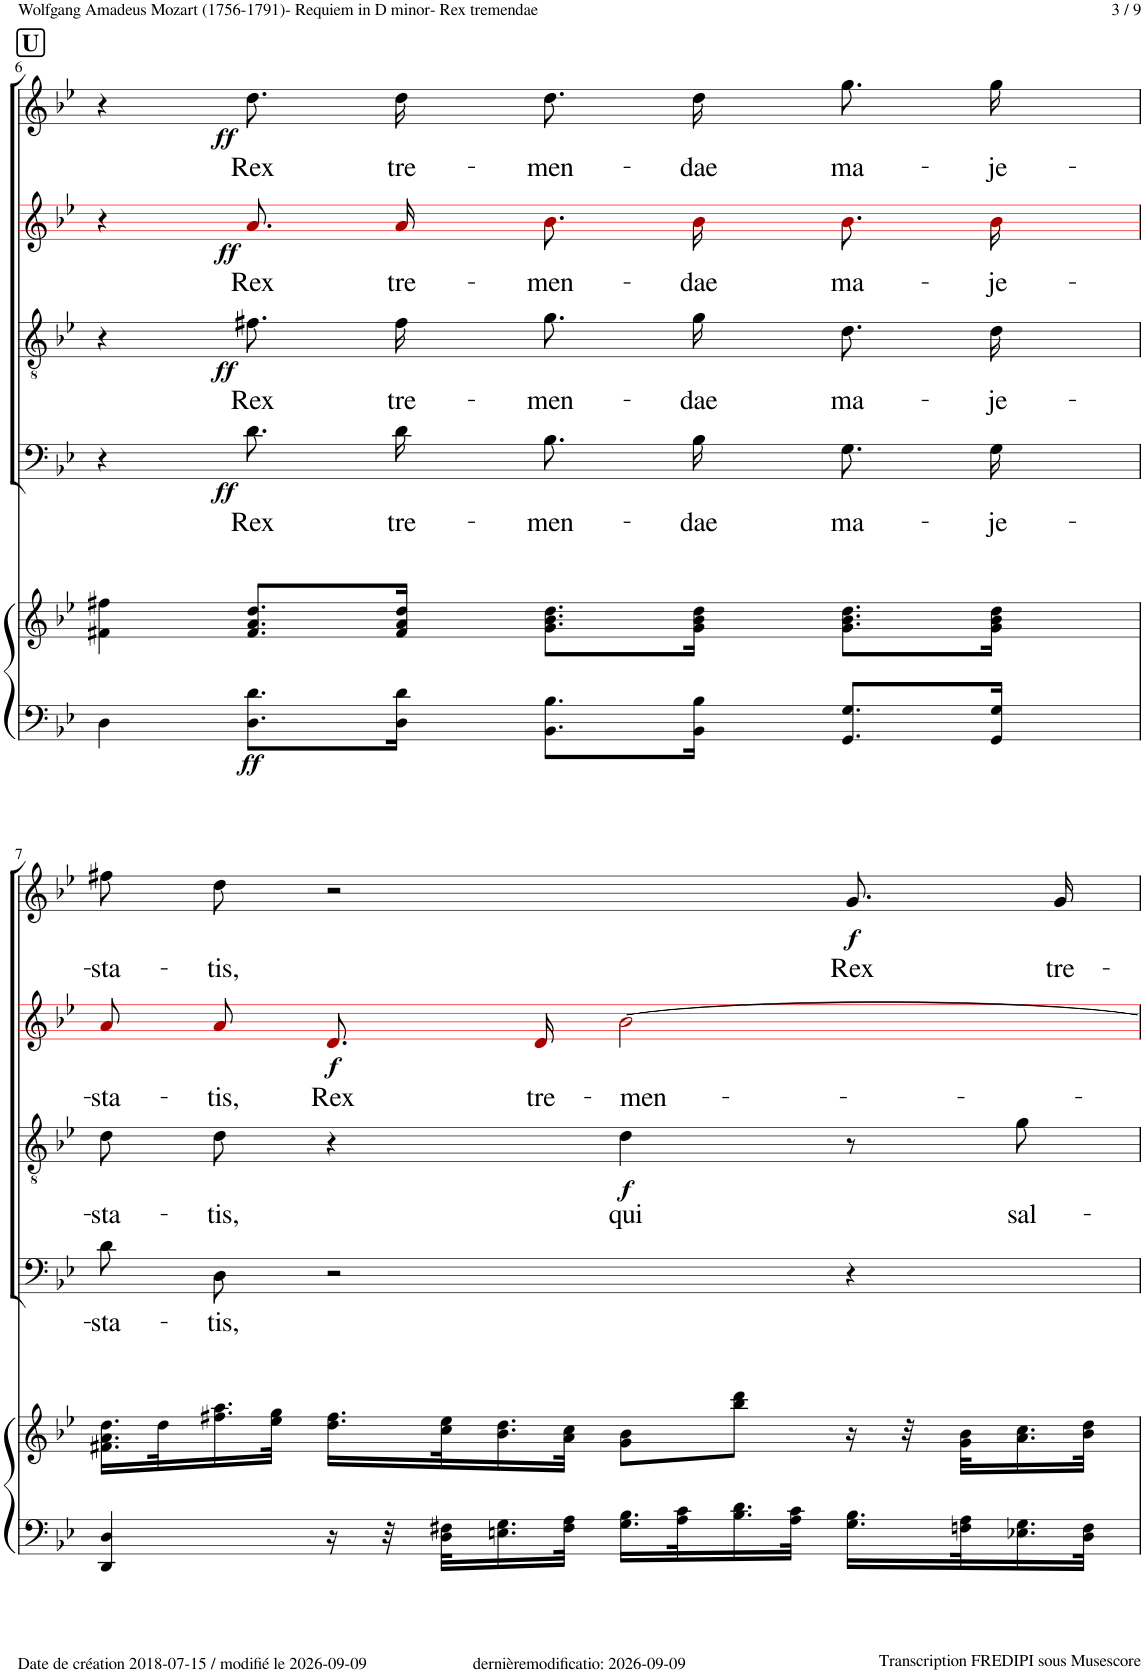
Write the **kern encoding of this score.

**kern	**kern	**dynam	**kern	**text	**dynam	**kern	**text	**dynam	**kern	**text	**dynam	**kern	**text	**dynam
*part5	*part5	*part5	*part4	*part4	*part4	*part3	*part3	*part3	*part2	*part2	*part2	*part1	*part1	*part1
*staff6	*staff5	*staff5/6	*staff4	*staff4	*staff4	*staff3	*staff3	*staff3	*staff2	*staff2	*staff2	*staff1	*staff1	*staff1
*I"Piano	*	*	*I"Bass	*	*	*I"Tenor	*	*	*I"Alto	*	*	*I"Soprano	*	*
*I'Pno	*	*	*	*	*	*	*	*	*	*	*	*	*	*
!!LO:PB:g=z
*clefF4	*clefG2	*	*clefF4	*	*	*clefGv2	*	*	*clefG2	*	*	*clefG2	*	*
*	*	*	*	*	*	*	*	*	*ITrd1c2	*	*	*	*	*
*k[b-e-]	*k[b-e-]	*	*k[b-e-]	*	*	*k[b-e-]	*	*	*k[b-e-]	*	*	*k[b-e-]	*	*
*M8/8	*M8/8	*	*M8/8	*	*	*M8/8	*	*	*M8/8	*	*	*M8/8	*	*
*met(c)	*met(c)	*	*met(c)	*	*	*met(c)	*	*	*met(c)	*	*	*met(c)	*	*
!!LO:REH:place=s1:a:B:cj:fs=14:t=U
=6	=6	=6	=6	=6	=6	=6	=6	=6	=6	=6	=6	=6	=6	=6
4D\	4f#X\ 4ff#X\	.	4r	.	.	4r	.	.	4r	.	.	4r	.	.
!	!	!LO:DY:b=2	!	!LO:LY:b	!LO:DY:b	!	!LO:LY:b	!LO:DY:b	!	!LO:LY:b	!LO:DY:b	!	!LO:LY:b	!LO:DY:b
8.D\ 8.d\L	8.f#/ 8.a/ 8.dd/L	ff	8.d!\L	Rex	ff	8.f#X!\L	Rex	ff	8.a!i/L	Rex	ff	8.dd!\L	Rex	ff
!	!	!	!	!LO:LY:b	!	!	!LO:LY:b	!	!	!LO:LY:b	!	!	!LO:LY:b	!
16D\ 16d\Jk	16f#/ 16a/ 16dd/Jk	.	16d!\K	tre-	.	16f#!\K	tre-	.	16a!i/K	tre-	.	16dd!\K	tre-	.
!	!	!	!	!LO:LY:b	!	!	!LO:LY:b	!	!	!LO:LY:b	!	!	!LO:LY:b	!
8.BB-\ 8.B-\L	8.g\ 8.b-\ 8.dd\L	.	8.B-!\	-men-	.	8.g!\	-men-	.	8.b-!i/	-men-	.	8.dd!\	-men-	.
!	!	!	!	!LO:LY:b	!	!	!LO:LY:b	!	!	!LO:LY:b	!	!	!LO:LY:b	!
16BB-\ 16B-\Jk	16g\ 16b-\ 16dd\Jk	.	16B-!\K	-dae	.	16g!\K	-dae	.	16b-!i/K	-dae	.	16dd!\K	-dae	.
!	!	!	!	!LO:LY:b	!	!	!LO:LY:b	!	!	!LO:LY:b	!	!	!LO:LY:b	!
8.GG/ 8.G/L	8.g\ 8.b-\ 8.dd\L	.	8.G!\	ma-	.	8.d!\	ma-	.	8.b-!i/	ma-	.	8.gg!\	ma-	.
!	!	!	!	!LO:LY:b	!	!	!LO:LY:b	!	!	!LO:LY:b	!	!	!LO:LY:b	!
16GG/ 16G/Jk	16g\ 16b-\ 16dd\Jk	.	16G!\Jk	-je-	.	16d!\Jk	-je-	.	16b-!i/Jk	-je-	.	16gg!\Jk	-je-	.
!!LO:LB:g=z
=7	=7	=7	=7	=7	=7	=7	=7	=7	=7	=7	=7	=7	=7	=7
!	!	!	!	!LO:LY:b	!	!	!LO:LY:b	!	!	!LO:LY:b	!	!	!LO:LY:b	!
4DD/ 4D/	16.f#X\ 16.a\ 16.dd\LL	.	8d!\L	-sta-	.	8d!\L	-sta-	.	8a!i/L	-sta-	.	8ff#X!\L	-sta-	.
.	32dd\K	.	.	.	.	.	.	.	.	.	.	.	.	.
!	!	!	!	!LO:LY:b	!	!	!LO:LY:b	!	!	!LO:LY:b	!	!	!LO:LY:b	!
.	16.ff#X\ 16.aa\	.	8D!\J	-tis,	.	8d!\J	-tis,	.	8a'~!i/	-tis,	.	8dd!\J	-tis,	.
.	32ee-\ 32gg\JJk	.	.	.	.	.	.	.	.	.	.	.	.	.
!	!	!	!	!	!	!	!	!	!	!LO:LY:b	!LO:DY:b	!	!	!
16r	16.dd\ 16.ff#\LL	.	2r	.	.	4r	.	.	8.d!i/	Rex	f	2r	.	.
32r	.	.	.	.	.	.	.	.	.	.	.	.	.	.
32D\ 32F#X\KLL	32cc\ 32ee-\K	.	.	.	.	.	.	.	.	.	.	.	.	.
16.En\ 16.G\	16.b-\ 16.dd\	.	.	.	.	.	.	.	.	.	.	.	.	.
!	!	!	!	!	!	!	!	!	!	!LO:LY:b	!	!	!	!
.	.	.	.	.	.	.	.	.	16d!i/Jk	tre-	.	.	.	.
32F#\ 32A\JJk	32a\ 32cc\JJk	.	.	.	.	.	.	.	.	.	.	.	.	.
!	!	!	!	!	!	!	!LO:LY:b	!LO:DY:b	!	!LO:LY:b	!	!	!	!
16.G\ 16.B-\LL	8g\ 8b-\L	.	.	.	.	4d!\	qui	f	[2b-!i\	-men-	.	.	.	.
32A\ 32c\K	.	.	.	.	.	.	.	.	.	.	.	.	.	.
16.B-\ 16.d\	8bb-\ 8ddd\J	.	.	.	.	.	.	.	.	.	.	.	.	.
32A\ 32c\JJk	.	.	.	.	.	.	.	.	.	.	.	.	.	.
!	!	!	!	!	!	!	!	!	!	!	!	!	!LO:LY:b	!LO:DY:b
16.G\ 16.B-\LL	16r	.	4r	.	.	8r	.	.	.	.	.	8.g!/L	Rex	f
.	32r	.	.	.	.	.	.	.	.	.	.	.	.	.
32Fn\ 32A\K	32g\ 32b-\KLL	.	.	.	.	.	.	.	.	.	.	.	.	.
!	!	!	!	!	!	!	!LO:LY:b	!	!	!	!	!	!	!
16.E-X\ 16.G\	16.a\ 16.cc\	.	.	.	.	8g!\	sal-	.	.	.	.	.	.	.
!	!	!	!	!	!	!	!	!	!	!	!	!	!LO:LY:b	!
.	.	.	.	.	.	.	.	.	.	.	.	16g!/Jk	tre-	.
32D\ 32F\JJk	32b-\ 32dd\JJk	.	.	.	.	.	.	.	.	.	.	.	.	.
=	=	=	=	=	=	=	=	=	=	=	=	=	=	=
*-	*-	*-	*-	*-	*-	*-	*-	*-	*-	*-	*-	*-	*-	*-
